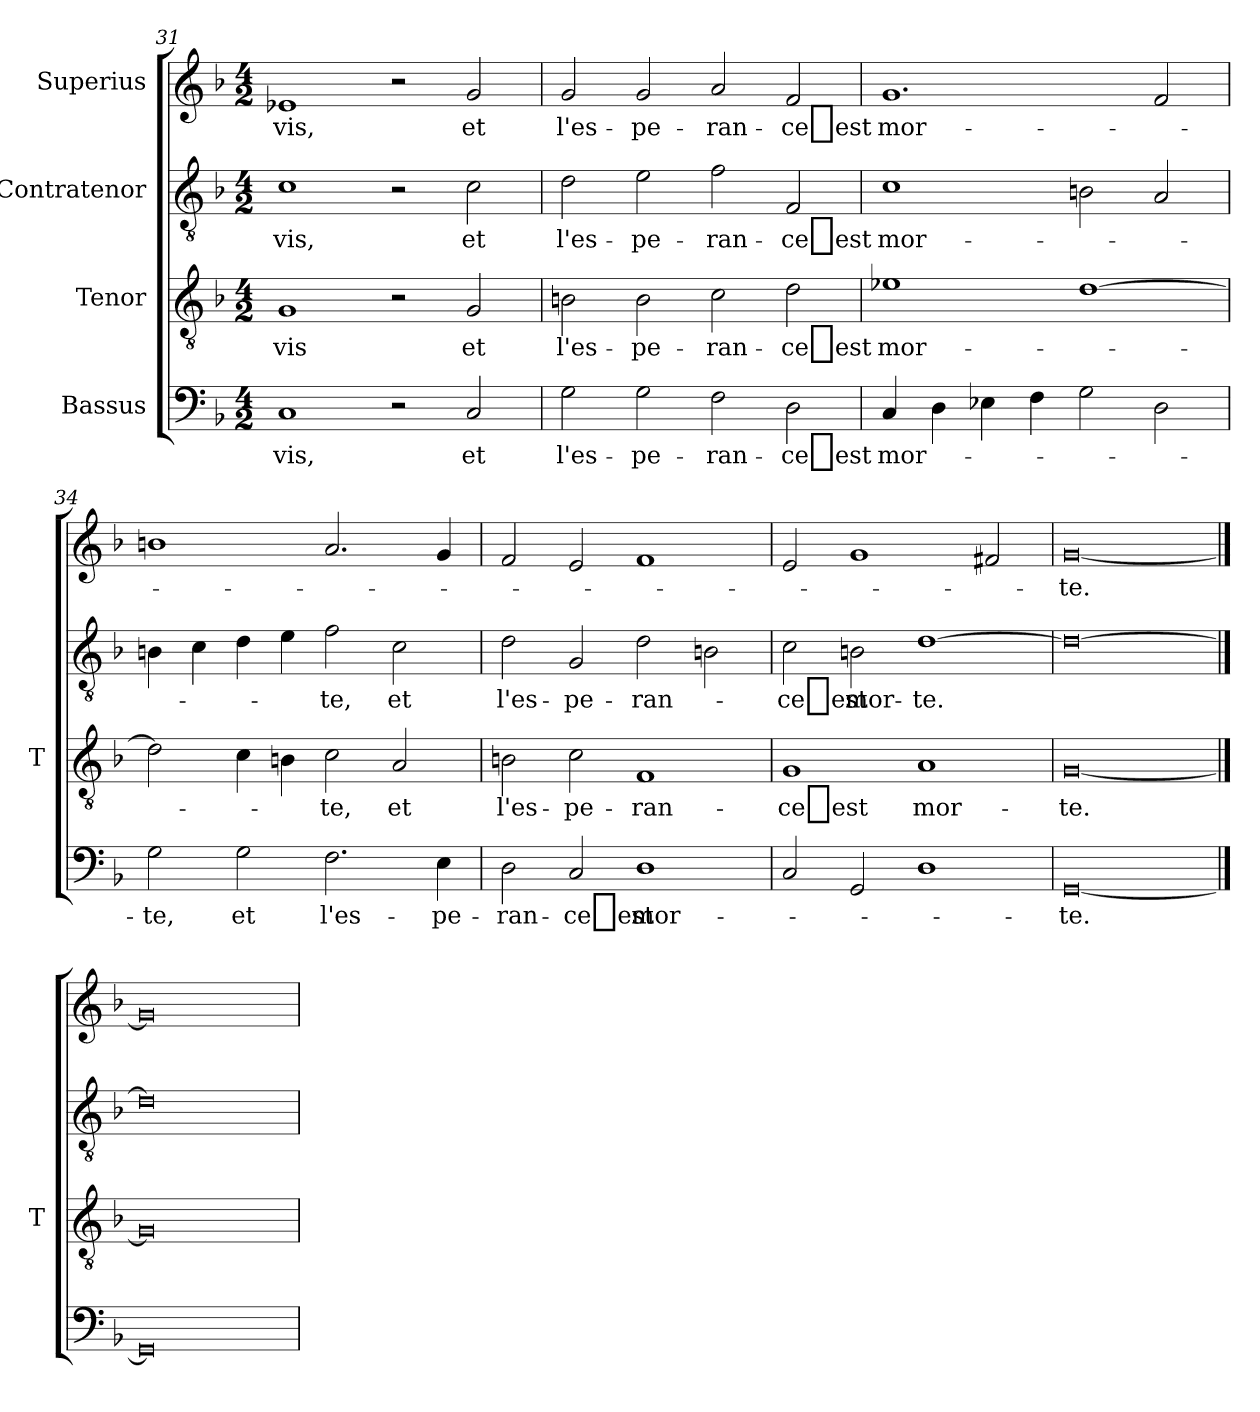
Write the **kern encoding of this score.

**kern	**text	**kern	**text	**kern	**text	**kern	**text
*part4	*part4	*part3	*part3	*part2	*part2	*part1	*part1
*staff4	*staff4	*staff3	*staff3	*staff2	*staff2	*staff1	*staff1
*I"Bassus	*	*I"Tenor	*	*I"Contratenor	*	*I"Superius	*
*	*	*I'T	*	*	*	*	*
*clefF4	*	*clefGv2	*	*clefGv2	*	*clefG2	*
*k[b-]	*	*k[b-]	*	*k[b-]	*	*k[b-]	*
*M4/2	*	*M4/2	*	*M4/2	*	*M4/2	*
=31	=31	=31	=31	=31	=31	=31	=31
1C	-vis,	1G	-vis	1c	-vis,	1e-X	-vis,
2r	.	2r	.	2r	.	2r	.
2C	-et	2G	-et	2c	-et	2g	-et
=32	=32	=32	=32	=32	=32	=32	=32
2G	l'es-	2B	l'es-	2d	l'es-	2g	l'es-
2G	pe-	2B	pe-	2e	pe-	2g	pe-
2F	ran-	2c	ran-	2f	ran-	2a	ran-
2D	-ce_est	2d	-ce_est	2F	-ce_est	2f	-ce_est
=33	=33	=33	=33	=33	=33	=33	=33
4C	mor-	1e-X	mor-	1c	mor-	1.g	mor-
4D	.	.	.	.	.	.	.
4E-X	.	.	.	.	.	.	.
4F	.	.	.	.	.	.	.
2G	.	[1d	.	2Bn	.	.	.
2D	.	.	.	2A	.	2f	.
=34	=34	=34	=34	=34	=34	=34	=34
2G	-te,	2d]	.	4Bn	.	1b	.
.	.	.	.	4c	.	.	.
2G	-et	4c	.	4d	.	.	.
.	.	4B	.	4e	.	.	.
2.F	l'es-	2c	-te,	2f	-te,	2.a	.
.	.	2A	-et	2c	-et	.	.
4E	pe-	.	.	.	.	4g	.
=35	=35	=35	=35	=35	=35	=35	=35
2D	ran-	2B	l'es-	2d	l'es-	2f	.
2C	-ce_est	2c	pe-	2G	pe-	2e	.
1D	mor-	1F	ran-	2d	ran-	1f	.
.	.	.	.	2Bn	.	.	.
=36	=36	=36	=36	=36	=36	=36	=36
2C	.	1G	-ce_est	2c	-ce_est	2e	.
2GG	.	.	.	2Bn	mor-	1g	.
1D	.	1A	mor-	[1d	-te.	.	.
.	.	.	.	.	.	2f#X	.
=37	=37	=37	=37	=37	=37	=37	=37
[0GG	-te.	[0G	-te.	0d_	.	[0g	-te.
==38	==38	==38	==38	==38	==38	==38	==38
0GG]	.	0G]	.	0d]	.	0g]	.
=	=	=	=	=	=	=	=
*-	*-	*-	*-	*-	*-	*-	*-
